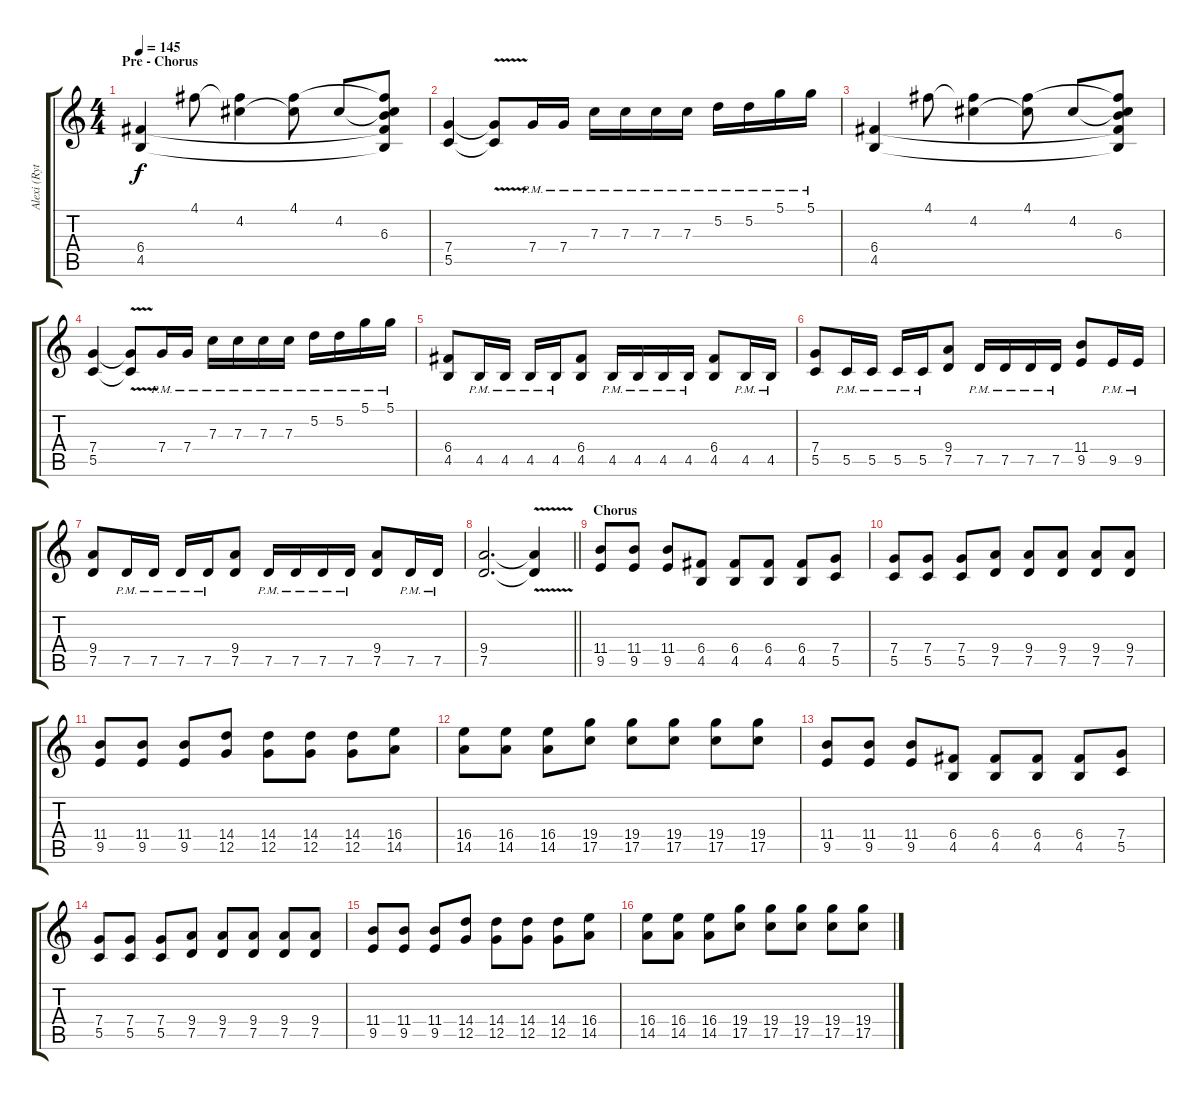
\track ("Alexi (Rythm Guitar)" "Alexi (Ryt") {instrument distortionguitar}
\staff {score tabs}
\tuning (D4 A3 F3 C3 G2 D2) {hide}
\ts (4 4)
\section ("" "Pre - Chorus")
\tempo 145
\clef g2
\ks c
(6.4 4.5).4{dy f volume 12 balance 2 instrument distortionguitar} 4.1.8 (4.1{t} 4.2).4 (4.1 4.2{t}).8 4.2.8 (4.1{t} 4.2{t} 6.3 6.4{t} 4.5{t}).8 |
(7.4 5.5).4 (7.4{v t} 5.5{v t}).8 7.4{pm}.16 7.4{pm}.16 7.3{pm}.16 7.3{pm}.16 7.3{pm}.16 7.3{pm}.16 5.2{pm}.16 5.2{pm}.16 5.1{pm}.16 5.1{pm}.16 |
(6.4 4.5).4 4.1.8 (4.1{t} 4.2).4 (4.1 4.2{t}).8 4.2.8 (4.1{t} 4.2{t} 6.3 6.4{t} 4.5{t}).8 |
(7.4 5.5).4 (7.4{v t} 5.5{v t}).8 7.4{pm}.16 7.4{pm}.16 7.3{pm}.16 7.3{pm}.16 7.3{pm}.16 7.3{pm}.16 5.2{pm}.16 5.2{pm}.16 5.1{pm}.16 5.1{pm}.16 |
(6.4 4.5).8{volume 13} 4.5{pm}.16 4.5{pm}.16 4.5{pm}.16 4.5{pm}.16 (6.4 4.5).8 4.5{pm}.16 4.5{pm}.16 4.5{pm}.16 4.5{pm}.16 (6.4 4.5).8 4.5{pm}.16 4.5{pm}.16 |
(7.4 5.5).8 5.5{pm}.16 5.5{pm}.16 5.5{pm}.16 5.5{pm}.16 (9.4 7.5).8 7.5{pm}.16 7.5{pm}.16 7.5{pm}.16 7.5{pm}.16 (11.4 9.5).8 9.5{pm}.16 9.5{pm}.16 |
(9.4 7.5).8 7.5{pm}.16 7.5{pm}.16 7.5{pm}.16 7.5{pm}.16 (9.4 7.5).8 7.5{pm}.16 7.5{pm}.16 7.5{pm}.16 7.5{pm}.16 (9.4 7.5).8 7.5{pm}.16 7.5{pm}.16 |
\barLineRight lightlight
(9.4 7.5).2{d} (9.4{v t} 7.5{v t}).4 |
\section ("" "Chorus")
(11.4 9.5).8{volume 11 balance 2 instrument distortionguitar} (11.4 9.5).8 (11.4 9.5).8 (6.4 4.5).8 (6.4 4.5).8 (6.4 4.5).8 (6.4 4.5).8 (7.4 5.5).8 |
(7.4 5.5).8 (7.4 5.5).8 (7.4 5.5).8 (9.4 7.5).8 (9.4 7.5).8 (9.4 7.5).8 (9.4 7.5).8 (9.4 7.5).8 |
(11.4 9.5).8 (11.4 9.5).8 (11.4 9.5).8 (14.4 12.5).8 (14.4 12.5).8 (14.4 12.5).8 (14.4 12.5).8 (16.4 14.5).8 |
(16.4 14.5).8 (16.4 14.5).8 (16.4 14.5).8 (19.4 17.5).8 (19.4 17.5).8 (19.4 17.5).8 (19.4 17.5).8 (19.4 17.5).8 |
(11.4 9.5).8 (11.4 9.5).8 (11.4 9.5).8 (6.4 4.5).8 (6.4 4.5).8 (6.4 4.5).8 (6.4 4.5).8 (7.4 5.5).8 |
(7.4 5.5).8 (7.4 5.5).8 (7.4 5.5).8 (9.4 7.5).8 (9.4 7.5).8 (9.4 7.5).8 (9.4 7.5).8 (9.4 7.5).8 |
(11.4 9.5).8 (11.4 9.5).8 (11.4 9.5).8 (14.4 12.5).8 (14.4 12.5).8 (14.4 12.5).8 (14.4 12.5).8 (16.4 14.5).8 |
(16.4 14.5).8 (16.4 14.5).8 (16.4 14.5).8 (19.4 17.5).8 (19.4 17.5).8 (19.4 17.5).8 (19.4 17.5).8 (19.4 17.5).8
